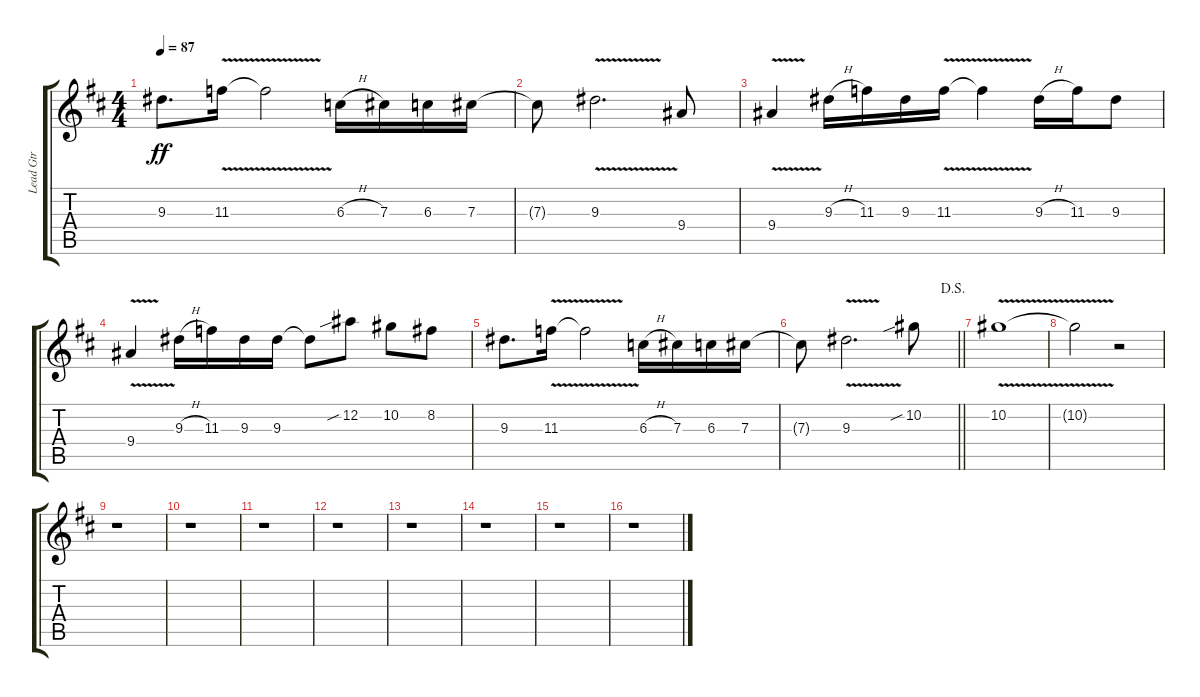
\track ("Lead Gtr" "Lead Gtr") {instrument distortionguitar}
\staff {score tabs}
\tuning (Eb4 Bb3 Gb3 Db3 Ab2 Eb2) {hide}
\ts (4 4)
\tempo 87
\clef g2
\ks d
9.3.8{d dy ff} 11.3{v}.16 11.3{v t}.2 6.3{h}.16 7.3.16 6.3.16 7.3.16 |
7.3{t}.8 9.3{v}.2{d} 9.4.8 |
9.4{v}.4 9.3{h}.16 11.3.16 9.3.16 11.3{v}.16 11.3{v t}.4 9.3{h}.16 11.3.16 9.3.8 |
9.4{v}.4 9.3{h}.16 11.3.16 9.3.16 9.3.16 9.3{t}.8 12.2{sib}.8 10.2.8 8.2.8 |
9.3.8{d} 11.3{v}.16 11.3{v t}.2 6.3{h}.16 7.3.16 6.3.16 7.3.16 |
\jump dalsegno
\barLineRight lightlight
7.3{t}.8 9.3{v}.2{d} 10.2{sib}.8 |
10.2{v}.1 |
10.2{v t}.2 r.2 |
r.1 |
r.1 |
r.1 |
r.1 |
r.1 |
r.1 |
r.1 |
r.1
